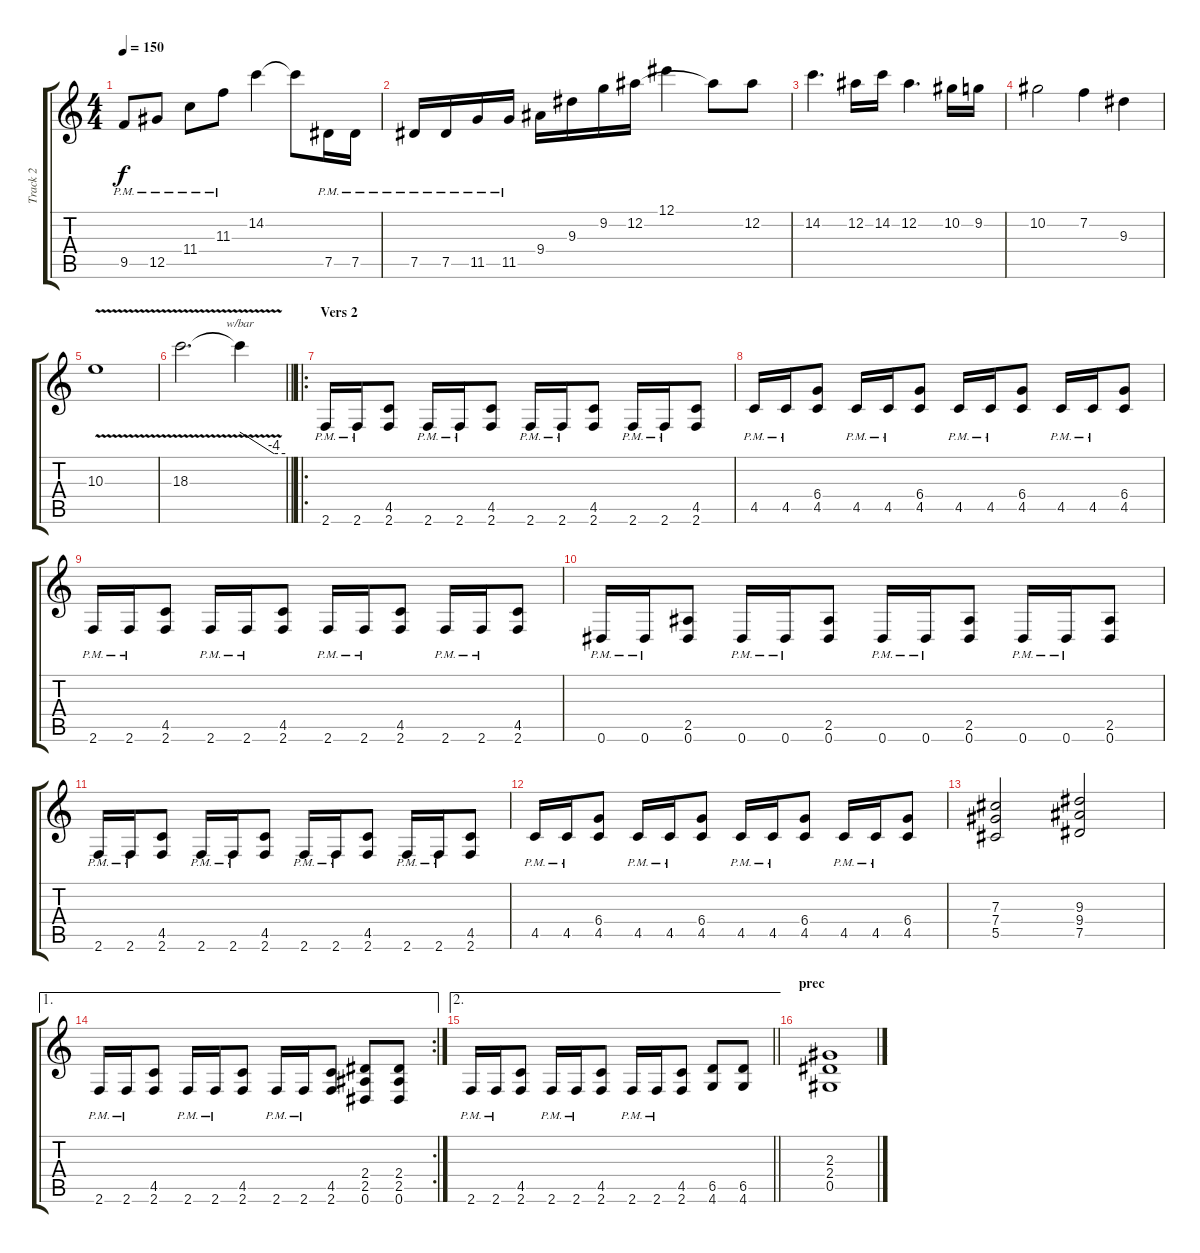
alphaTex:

\track ("Track 2" "Track 2") {instrument distortionguitar}
\staff {score tabs}
\tuning (Eb4 Bb3 Gb3 Db3 Ab2 Eb2) {hide}
\ts (4 4)
\tempo 150
\clef g2
\ks c
9.5{pm}.8{dy f} 12.5{pm}.8 11.4{pm}.8 11.3{pm}.8 14.2.4 14.2{t}.8 7.5{pm}.16 7.5{pm}.16 |
7.5{pm}.16 7.5{pm}.16 11.5{pm}.16 11.5{pm}.16 9.4.16 9.3.16 9.2.16 12.2.16 12.1.4 12.2{t}.8 12.2.8 |
14.2.4{d} 12.2.16 14.2.16 12.2.4{d} 10.2.16 9.2.16 |
10.2.2 7.2.4 9.3.4 |
10.3{v}.1 |
\barLineRight lightlight
18.3{v}.2{d} 18.3{t}.4{tbe (custom default 0 0 45 -16 60 -16)} |
\ro
\section ("" "Vers 2")
2.6{pm}.16 2.6{pm}.16 (4.5 2.6).8 2.6{pm}.16 2.6{pm}.16 (4.5 2.6).8 2.6{pm}.16 2.6{pm}.16 (4.5 2.6).8 2.6{pm}.16 2.6{pm}.16 (4.5 2.6).8 |
4.5{pm}.16 4.5{pm}.16 (6.4 4.5).8 4.5{pm}.16 4.5{pm}.16 (6.4 4.5).8 4.5{pm}.16 4.5{pm}.16 (6.4 4.5).8 4.5{pm}.16 4.5{pm}.16 (6.4 4.5).8 |
2.6{pm}.16 2.6{pm}.16 (4.5 2.6).8 2.6{pm}.16 2.6{pm}.16 (4.5 2.6).8 2.6{pm}.16 2.6{pm}.16 (4.5 2.6).8 2.6{pm}.16 2.6{pm}.16 (4.5 2.6).8 |
0.6{pm}.16 0.6{pm}.16 (2.5 0.6).8 0.6{pm}.16 0.6{pm}.16 (2.5 0.6).8 0.6{pm}.16 0.6{pm}.16 (2.5 0.6).8 0.6{pm}.16 0.6{pm}.16 (2.5 0.6).8 |
2.6{pm}.16 2.6{pm}.16 (4.5 2.6).8 2.6{pm}.16 2.6{pm}.16 (4.5 2.6).8 2.6{pm}.16 2.6{pm}.16 (4.5 2.6).8 2.6{pm}.16 2.6{pm}.16 (4.5 2.6).8 |
4.5{pm}.16 4.5{pm}.16 (6.4 4.5).8 4.5{pm}.16 4.5{pm}.16 (6.4 4.5).8 4.5{pm}.16 4.5{pm}.16 (6.4 4.5).8 4.5{pm}.16 4.5{pm}.16 (6.4 4.5).8 |
(7.3 7.4 5.5).2 (9.3 9.4 7.5).2 |
\ae 1
\rc 2
2.6{pm}.16 2.6{pm}.16 (4.5 2.6).8 2.6{pm}.16 2.6{pm}.16 (4.5 2.6).8 2.6{pm}.16 2.6{pm}.16 (4.5 2.6).8 (2.4 2.5 0.6).8 (2.4 2.5 0.6).8 |
\ae 2
\barLineRight lightlight
2.6{pm}.16 2.6{pm}.16 (4.5 2.6).8 2.6{pm}.16 2.6{pm}.16 (4.5 2.6).8 2.6{pm}.16 2.6{pm}.16 (4.5 2.6).8 (6.5 4.6).8 (6.5 4.6).8 |
\section ("" "prec")
(2.3 2.4 0.5).1
